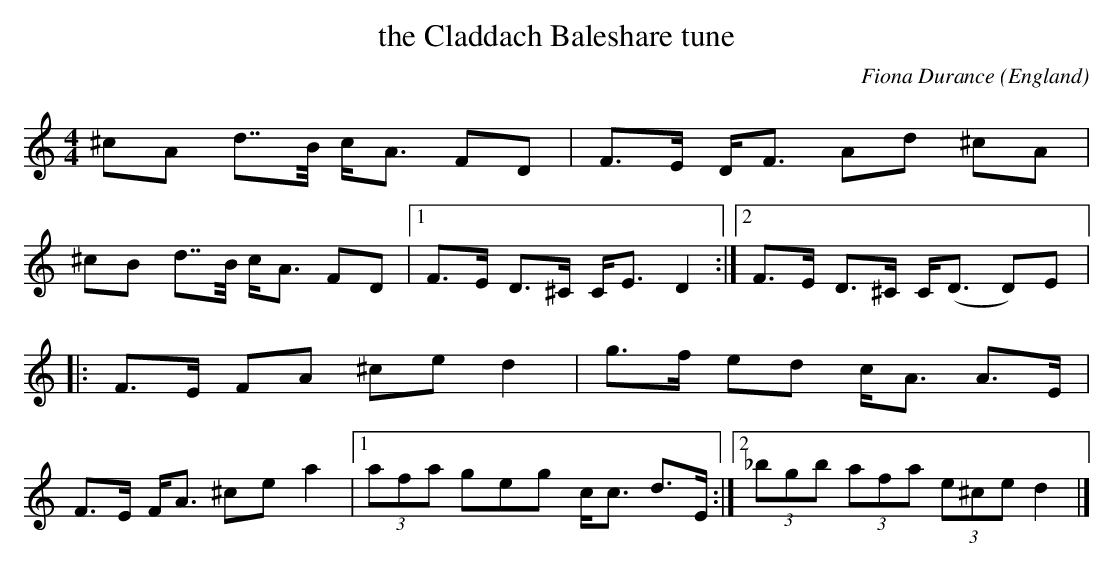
X:1
T:the Claddach Baleshare tune
C:Fiona Durance
M:4/4
O:England
K:D dorian
^cA d>>B c<A FD|F>E D<F Ad ^cA|
^cB d>>B c<A FD\
|1 F>E D>^C C<E D2 :|2 F>E D>^C C<(D D)E|:
F>E FA ^ce d2|g>f ed c<A A>E|
F>E F<A ^ce a2\
|1 (3afa geg c<c d>E :|2 (3_bgb (3afa (3e^ced2|]
